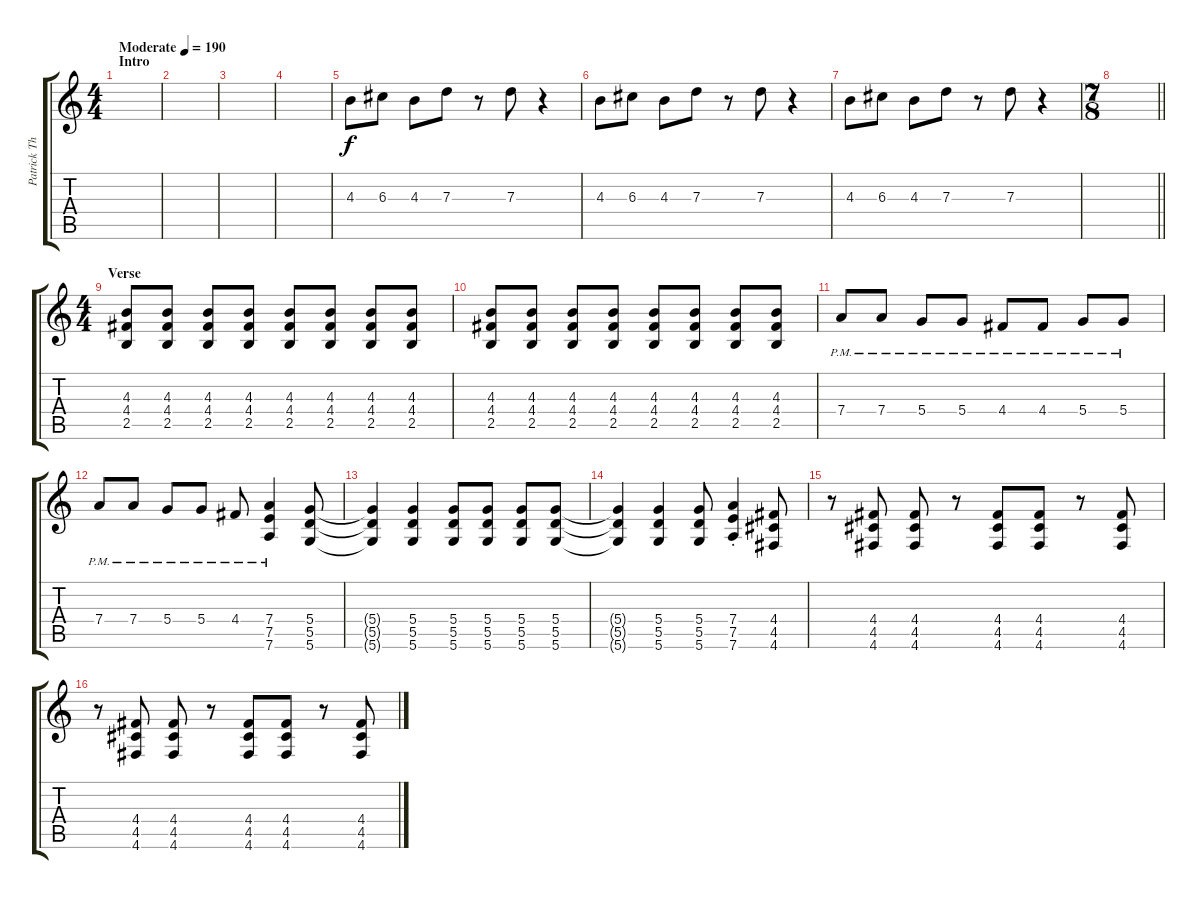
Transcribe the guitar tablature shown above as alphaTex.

\track ("Patrick Thompson - Guitar" "Patrick Th") {instrument distortionguitar}
\staff {score tabs}
\tuning (E4 B3 G3 D3 A2 D2) {hide}
\ts (4 4)
\section ("" "Intro")
\tempo (190 "Moderate")
\clef g2
\ks c
|
|
|
|
4.3.8 6.3.8 4.3.8 7.3.8 r.8 7.3.8 r.4 |
4.3.8 6.3.8 4.3.8 7.3.8 r.8 7.3.8 r.4 |
4.3.8 6.3.8 4.3.8 7.3.8 r.8 7.3.8 r.4 |
\ts (7 8)
\barLineRight lightlight
|
\ts (4 4)
\section ("" "Verse")
(4.3 4.4 2.5).8 (4.3 4.4 2.5).8 (4.3 4.4 2.5).8 (4.3 4.4 2.5).8 (4.3 4.4 2.5).8 (4.3 4.4 2.5).8 (4.3 4.4 2.5).8 (4.3 4.4 2.5).8 |
(4.3 4.4 2.5).8 (4.3 4.4 2.5).8 (4.3 4.4 2.5).8 (4.3 4.4 2.5).8 (4.3 4.4 2.5).8 (4.3 4.4 2.5).8 (4.3 4.4 2.5).8 (4.3 4.4 2.5).8 |
7.4{pm}.8 7.4{pm}.8 5.4{pm}.8 5.4{pm}.8 4.4{pm}.8 4.4{pm}.8 5.4{pm}.8 5.4{pm}.8 |
7.4{pm}.8 7.4{pm}.8 5.4{pm}.8 5.4{pm}.8 4.4{pm}.8 (7.4{pm} 7.5 7.6).4 (5.4 5.5 5.6).8 |
(5.4{t} 5.5{t} 5.6{t}).4 (5.4 5.5 5.6).4 (5.4 5.5 5.6).8 (5.4 5.5 5.6).8 (5.4 5.5 5.6).8 (5.4 5.5 5.6).8 |
(5.4{t} 5.5{t} 5.6{t}).4 (5.4 5.5 5.6).4 (5.4 5.5 5.6).8 (7.4{st} 7.5{st} 7.6{st}).4 (4.4 4.5 4.6).8 |
r.8 (4.4 4.5 4.6).8 (4.4 4.5 4.6).8 r.8 (4.4 4.5 4.6).8 (4.4 4.5 4.6).8 r.8 (4.4 4.5 4.6).8 |
r.8 (4.4 4.5 4.6).8 (4.4 4.5 4.6).8 r.8 (4.4 4.5 4.6).8 (4.4 4.5 4.6).8 r.8 (4.4 4.5 4.6).8
